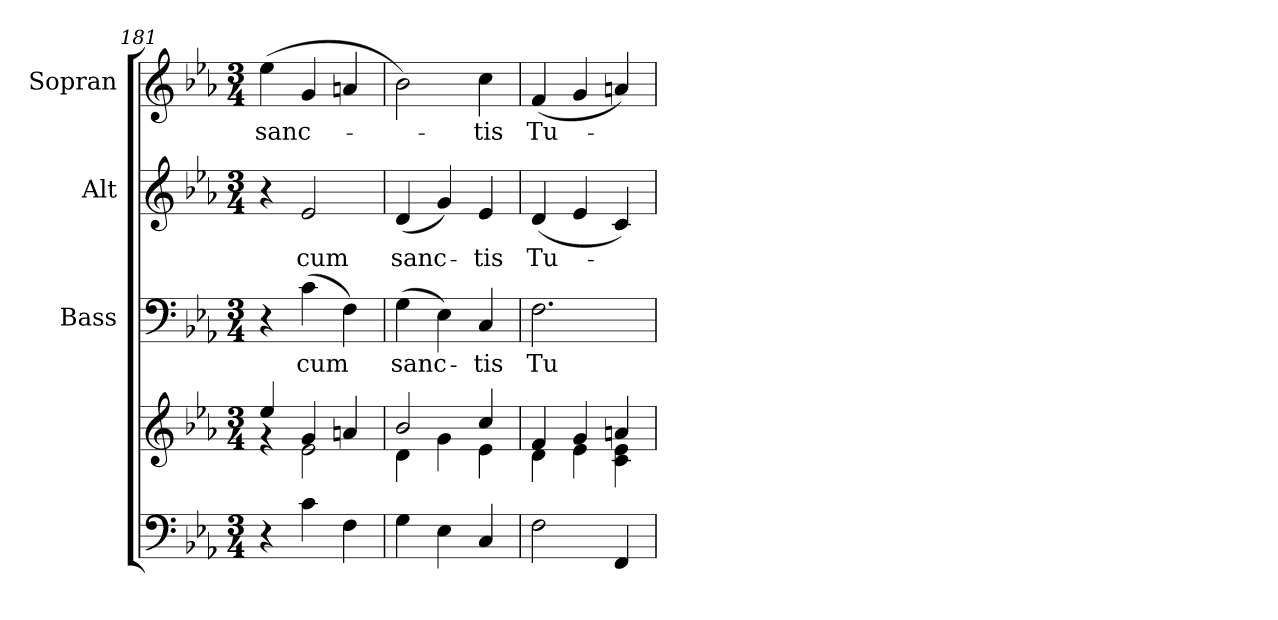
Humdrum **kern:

**kern	**kern	**kern	**text	**kern	**text	**kern	**text
*part4	*part4	*part3	*part3	*part2	*part2	*part1	*part1
*staff5	*staff4	*staff3	*staff3	*staff2	*staff2	*staff1	*staff1
*	*	*I"Bass	*	*I"Alt	*	*I"Sopran	*
*	*	*I'B.	*	*I'A.	*	*I'S.	*
*clefF4	*clefG2	*clefF4	*	*clefG2	*	*clefG2	*
*k[b-e-a-]	*k[b-e-a-]	*k[b-e-a-]	*	*k[b-e-a-]	*	*k[b-e-a-]	*
*E-:	*E-:	*E-:	*	*E-:	*	*E-:	*
*M3/4	*M3/4	*M3/4	*	*M3/4	*	*M3/4	*
=181	=181	=181	=181	=181	=181	=181	=181
*	*^	*	*	*	*	*	*
!	!	!	!	!	!	!	!	!LO:LY:b
4r	4ee-/	4rg	4r	.	4r	.	(>4ee-\	sanc-
!	!	!	!	!LO:LY:b	!	!LO:LY:b	!	!
4c\	4g/	2e-\	(>4c\	cum	2e-/	cum	4g/	.
4F\	4an/	.	4F\)	.	.	.	4an/	.
=182	=182	=182	=182	=182	=182	=182	=182	=182
!	!	!	!	!LO:LY:b	!	!LO:LY:b	!	!
4G\	2b-/	4d\	(>4G\	sanc-	(<4d/	sanc-	2b-\)	.
4E-\	.	4g\	4E-\)	.	4g/)	.	.	.
!	!	!	!	!LO:LY:b	!	!LO:LY:b	!	!LO:LY:b
4C/	4cc/	4e-\	4C/	-tis	4e-/	-tis	4cc\	-tis
!!LO:PB:g=z
=183	=183	=183	=183	=183	=183	=183	=183	=183
!	!	!	!	!LO:LY:b	!	!LO:LY:b	!	!LO:LY:b
2F\	4f/	4d\	2.F\	Tu-	(<4d/	Tu-	(<4f/	Tu-
.	4g/	4e-\	.	.	4e-/	.	4g/	.
4FF/	4an/	4c\ 4e-\	.	.	4c/)	.	4an/)	.
*	*v	*v	*	*	*	*	*	*
=	=	=	=	=	=	=	=
*-	*-	*-	*-	*-	*-	*-	*-
